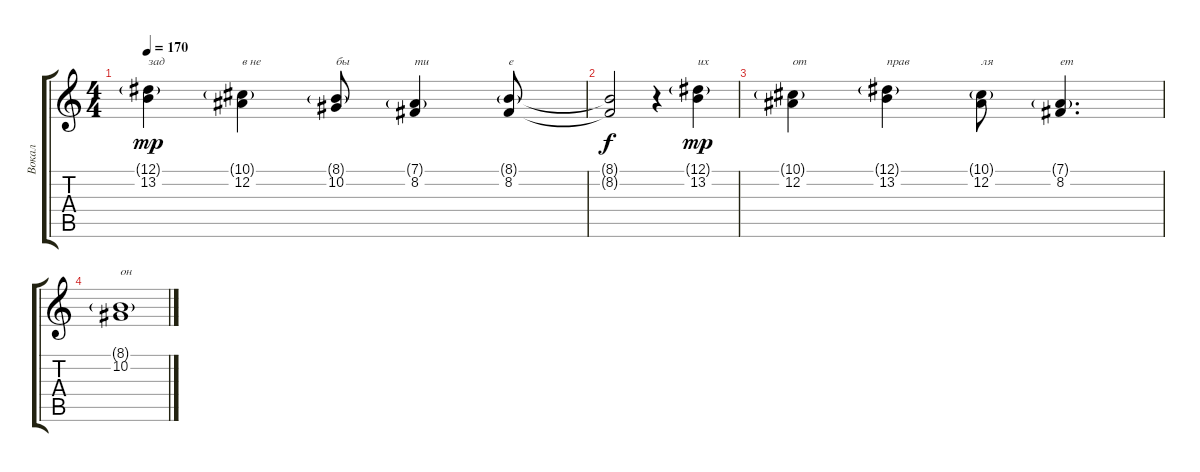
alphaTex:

\track ("Вокал" "Вокал") {instrument bassoon}
\staff {score tabs}
\tuning (Eb4 Bb3 Gb3 Db3 Ab2 Eb2) {hide}
\ts (4 4)
\tempo 170
\clef g2
\ks c
(12.1{g} 13.2).4{txt "зад" dy mp} (10.1{g} 12.2).4{txt "в не"} (8.1{g} 10.2).8{txt "бы"} (7.1{g} 8.2).4{txt "ти"} (8.1{g} 8.2).8{txt "е"} |
(8.1{t} 8.2{t}).2{dy f} r.4 (12.1{g} 13.2).4{txt "их" dy mp} |
(10.1{g} 12.2).4{txt "от"} (12.1{g} 13.2).4{txt "прав"} (10.1{g} 12.2).8{txt "ля"} (7.1{g} 8.2).4{d txt "ет"} |
(8.1{g} 10.2).1{txt "он"}
